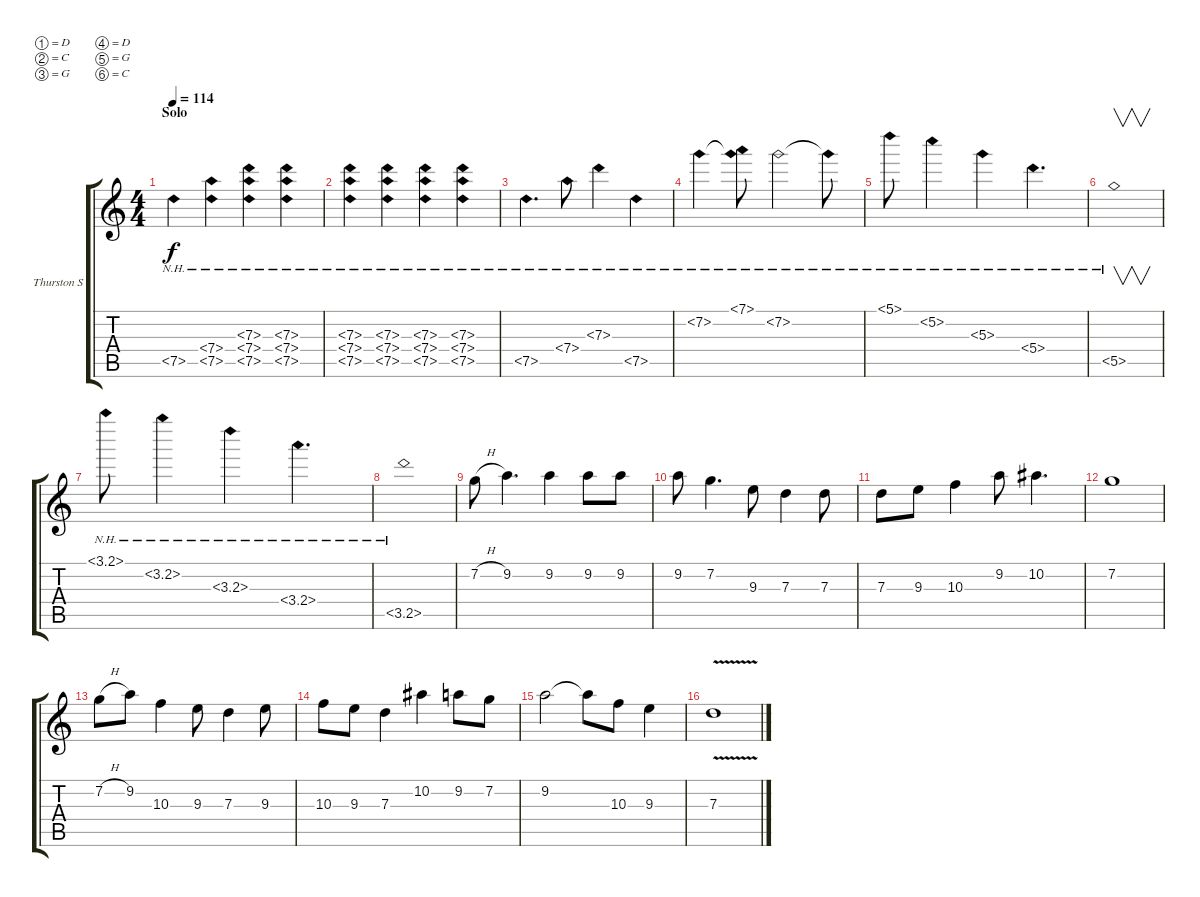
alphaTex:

\defaultSystemsLayout 4
\bracketExtendMode groupsimilarinstruments
\firstSystemTrackNameOrientation horizontal
\otherSystemsTrackNameOrientation horizontal
\track ("Thurston Solo" "Thurston S") {instrument electricguitarclean}
\staff {score tabs}
\tuning (D4 C4 G3 D3 G2 C3)
\ts (4 4)
\section ("" "Solo")
\tempo 114
\clef g2
\ks c
7.5{nh}.4{dy f} (7.5{nh} 7.4{nh}).4 (7.5{nh} 7.4{nh} 7.3{nh}).4 (7.5{nh} 7.4{nh} 7.3{nh}).4 |
(7.4{nh} 7.3{nh} 7.5{nh}).4 (7.5{nh} 7.4{nh} 7.3{nh}).4 (7.3{nh} 7.4{nh} 7.5{nh}).4 (7.5{nh} 7.4{nh} 7.3{nh}).4 |
7.5{nh}.4{d} 7.4{nh}.8 7.3{nh}.4 7.5{nh}.4 |
7.2{nh}.4 (7.1{nh} 7.2{nh t}).8 7.2{nh}.2 7.2{nh t}.8 |
5.1{nh}.8 5.2{nh}.4 5.3{nh}.4 5.4{nh}.4{d} |
5.5{nh}.1{v} |
3.1{nh}.8 3.2{nh}.4 3.3{nh}.4 3.4{nh}.4{d} |
3.5{nh}.1 |
7.2{h}.8 9.2.4{d} 9.2.4 9.2.8 9.2.8 |
9.2.8 7.2.4{d} 9.3.8 7.3.4 7.3.8 |
7.3.8 9.3.8 10.3.4 9.2.8 10.2.4{d} |
7.2.1 |
7.2{h}.8 9.2.8 10.3.4 9.3.8 7.3.4 9.3.8 |
10.3.8 9.3.8 7.3.4 10.2.4 9.2.8 7.2.8 |
9.2.2 9.2{t}.8 10.3.8 9.3.4 |
7.3{v}.1
